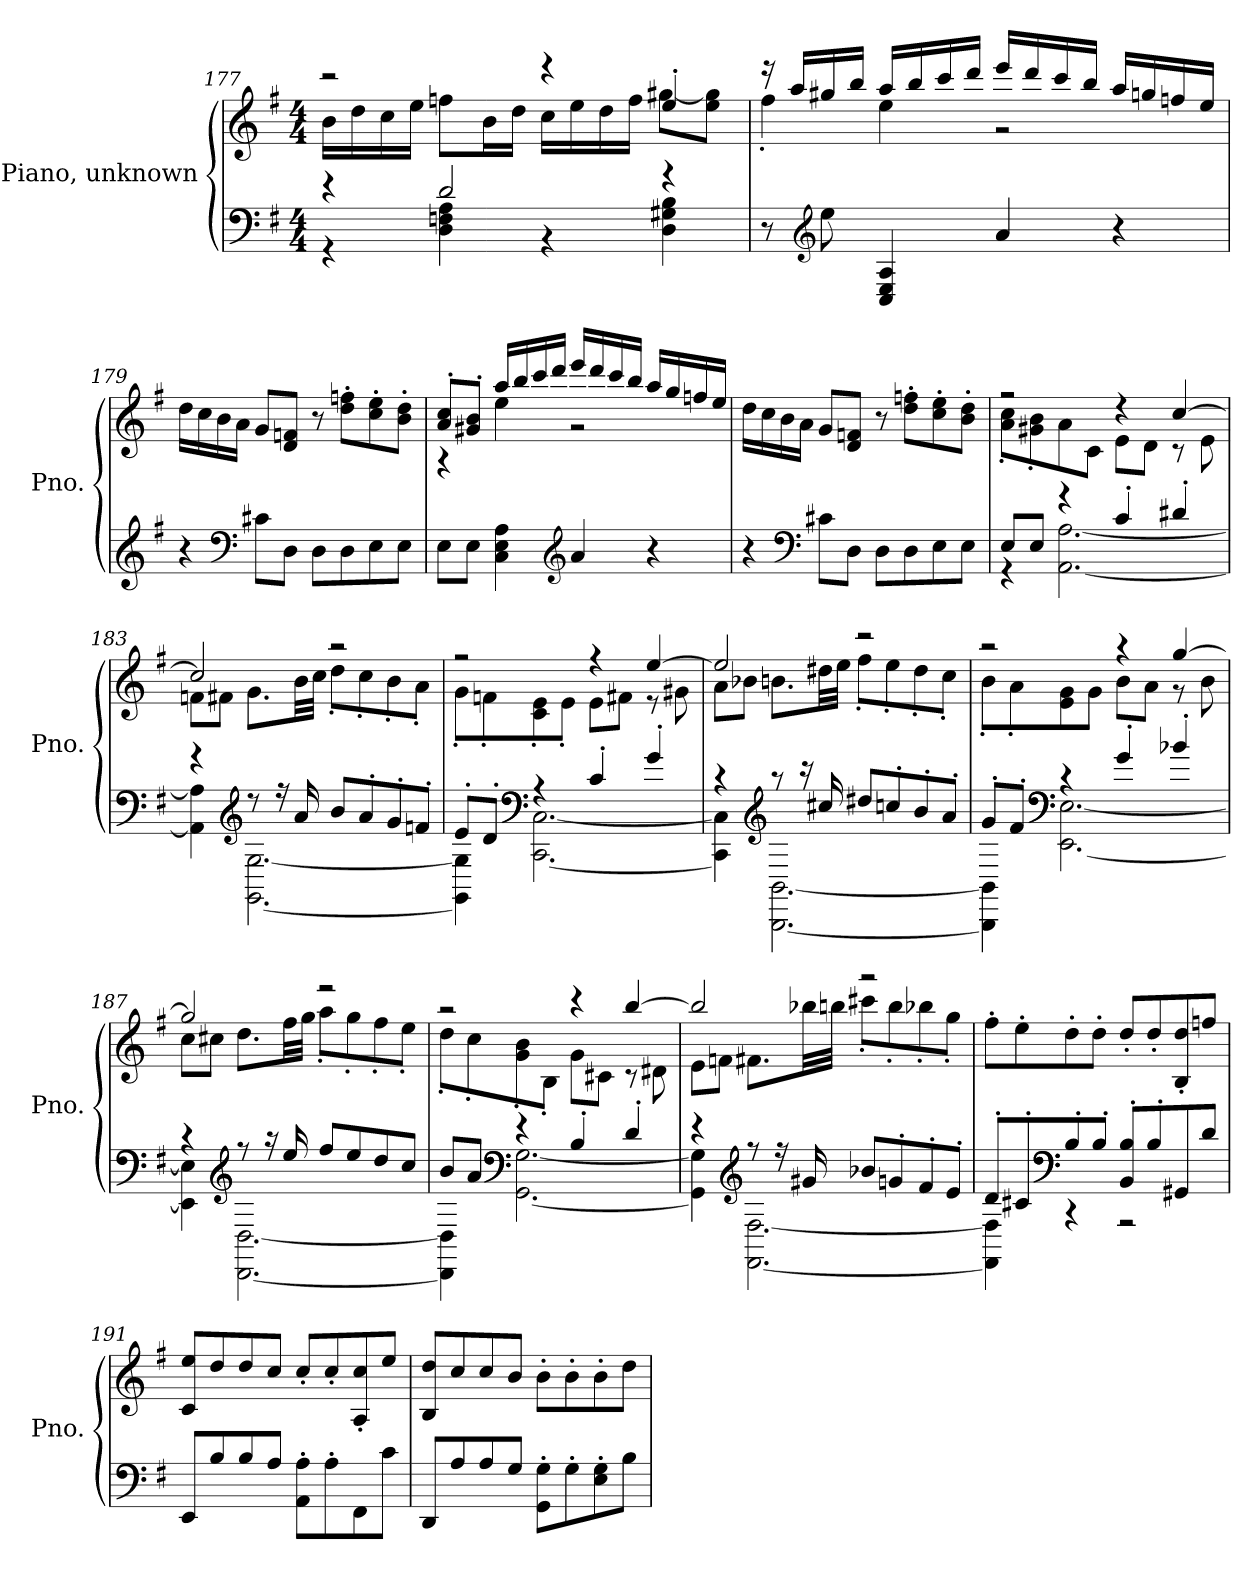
**kern	**kern
*part1	*part1
*staff2	*staff1
*I"Piano, unknown	*
*I'Pno.	*
!!LO:PB:g=z
*clefF4	*clefG2
*k[f#]	*k[f#]
*M4/4	*M4/4
=177	=177
*^	*^
4r	4r	2r	16b\LL
.	.	.	16dd\
.	.	.	16cc\
.	.	.	16ee\JJ
2d/	4D\ 4Fn\ 4A\	.	8ffn\L
.	.	.	16b\L
.	.	.	16dd\JJ
.	4r	4r	16cc\LL
.	.	.	16ee\
.	.	.	16dd\
.	.	.	16ff\JJ
4r	4D\ 4G#X\ 4B\	4ee'/	[8gg#X\L
.	.	.	8ee\ 8gg#\]J
*v	*v	*	*
=178	=178	=178
8r	16r	4ff#'\
.	16aa/LL	.
*clefG2	*	*
8ee\	16gg#X/	.
.	16bb/JJ	.
4C/ 4E/ 4A/	16aa/LL	4ee\
.	16bb/	.
.	16ccc/	.
.	16ddd/JJ	.
4a/	16eee/LL	2r
.	16ddd/	.
.	16ccc/	.
.	16bb/JJ	.
4r	16aa/LL	.
.	16ggn/	.
.	16ffn/	.
.	16ee/JJ	.
*	*v	*v
!!LO:LB:g=z
=179	=179
4r	16dd\LL
.	16cc\
.	16b\
.	16a\JJ
*clefF4	*
8c#X\L	8g/L
8D\J	8d/ 8fn/J
8D\L	8r
8D\	8dd\' 8ffn\'L
8E\	8cc\' 8ee\'
8E\J	8b\' 8dd\'J
=180	=180
*	*^
8E\L	8a/' 8cc/'L	4r
8E\J	8g#X/' 8b/'J	.
4C\ 4E\ 4A\	16aa/LL	4ee\
.	16bb/	.
.	16ccc/	.
.	16ddd/JJ	.
*clefG2	*	*
4a/	16eee/LL	2r
.	16ddd/	.
.	16ccc/	.
.	16bb/JJ	.
4r	16aa/LL	.
.	16gg/	.
.	16ffn/	.
.	16ee/JJ	.
*	*v	*v
!!LO:LB:g=z
=181	=181
4r	16dd\LL
.	16cc\
.	16b\
.	16a\JJ
*clefF4	*
8c#X\L	8g/L
8D\J	8d/ 8fn/J
8D\L	8r
8D\	8dd\' 8ffn\'L
8E\	8cc\' 8ee\'
8E\J	8b\' 8dd\'J
=182	=182
*^	*^
8E/L	4r	2r	8a\' 8cc\'L
8E/J	.	.	8g#X\' 8b\'
4r	[2.AA\ [2.A\	.	8a\
.	.	.	8c\J
4c'/	.	4r	8e\L
.	.	.	8d\J
4d#X'/	.	[4cc/	8r
.	.	.	8e\
=183	=183	=183	=183
4r	4AA\] 4A\]	2cc/]	8fn\L
.	.	.	8f#X\J
*clefG2	*	*	*
8r	[2.GG\ [2.G\	.	8.g\L
16r	.	.	.
16a/	.	.	32b\LL
.	.	.	32cc\JJJ
8b/L	.	2r	8dd'\L
8a'/	.	.	8cc'\
8g'/	.	.	8b'\
8fn'/J	.	.	8a'\J
!!LO:LB:g=z	!!
=184	=184	=184	=184
8e'/L	4GG\] 4G\]	2r	8g'\L
8d'/J	.	.	8fn'\
*clefF4	*	*	*
4r	[2.CC\ [2.C\	.	8c\' 8e\'
.	.	.	8e'\J
4c'/	.	4r	8e\L
.	.	.	8f#X\J
4g'/	.	[4ee/	8r
.	.	.	8g#X\
=185	=185	=185	=185
4r	4CC\] 4C\]	2ee/]	8a\L
.	.	.	8b-X\J
*clefG2	*	*	*
8r	[2.BBB\ [2.BB\	.	8.bn\L
16r	.	.	.
16cc#X/	.	.	32dd#X\LL
.	.	.	32ee\JJJ
8dd#X/L	.	2r	8ff#'\L
8ccn'/	.	.	8ee'\
8b'/	.	.	8dd#'\
8a'/J	.	.	8cc'\J
=186	=186	=186	=186
8g'/L	4BBB\] 4BB\]	2r	8b'\L
8f#'/J	.	.	8a'\
*clefF4	*	*	*
4r	[2.EE\ [2.E\	.	8e\ 8g\
.	.	.	8g\J
4g'/	.	4r	8b\L
.	.	.	8a\J
4b-X'/	.	[4gg/	8r
.	.	.	8b\
!!LO:LB:g=z	!!
=187	=187	=187	=187
4r	4EE\] 4E\]	2gg/]	8cc\L
.	.	.	8cc#X\J
*clefG2	*	*	*
8r	[2.DD\ [2.D\	.	8.dd\L
16r	.	.	.
16ee/	.	.	32ff#\LL
.	.	.	32gg\JJJ
8ff#/L	.	2r	8aa'\L
8ee/	.	.	8gg'\
8dd/	.	.	8ff#'\
8cc/J	.	.	8ee'\J
=188	=188	=188	=188
8b/L	4DD\] 4D\]	2r	8dd'\L
8a/J	.	.	8cc'\
*clefF4	*	*	*
4r	[2.GG\ [2.G\	.	8g\' 8b\'
.	.	.	8B'\J
4B'/	.	4r	8g\L
.	.	.	8c#X\J
4d'/	.	[4bb/	8r
.	.	.	8d#X\
=189	=189	=189	=189
4r	4GG\] 4G\]	2bb/]	8e\L
.	.	.	8fn\J
*clefG2	*	*	*
8r	[2.FF#\ [2.F#\	.	8.f#X\L
16r	.	.	.
16g#X/	.	.	32bb-X\LL
.	.	.	32bbn\JJJ
8b-X/L	.	2r	8ccc#X'\L
8gn'/	.	.	8bb'\
8f#'/	.	.	8bb-X'\
8e'/J	.	.	8gg'\J
*	*	*v	*v
!!LO:LB:g=z
=190	=190	=190
8d'/L	4FF#\] 4F#\]	8ff#'\L
8c#X'/	.	8ee'\
*clefF4	*	*
8B'/	4r	8dd'\
8B'/J	.	8dd'\J
8BB/' 8B/'L	2r	8dd'/L
8B'/	.	8dd'/
8GG#X/	.	8B/' 8dd/'
8d/J	.	8ffn/J
*v	*v	*
=191	=191
8EE/L	8c/ 8ee/L
8B/	8dd/
8B/	8dd/
8A/J	8cc/J
8AA\' 8A\'L	8cc'/L
8A'\	8cc'/
8FF#\	8A/' 8cc/'
8c\J	8ee/J
=192	=192
8DD/L	8B/ 8dd/L
8A/	8cc/
8A/	8cc/
8G/J	8b/J
8GG\' 8G\'L	8b'\L
8G'\	8b'\
8E\' 8G\'	8b'\
8B\J	8dd\J
=	=
*-	*-
